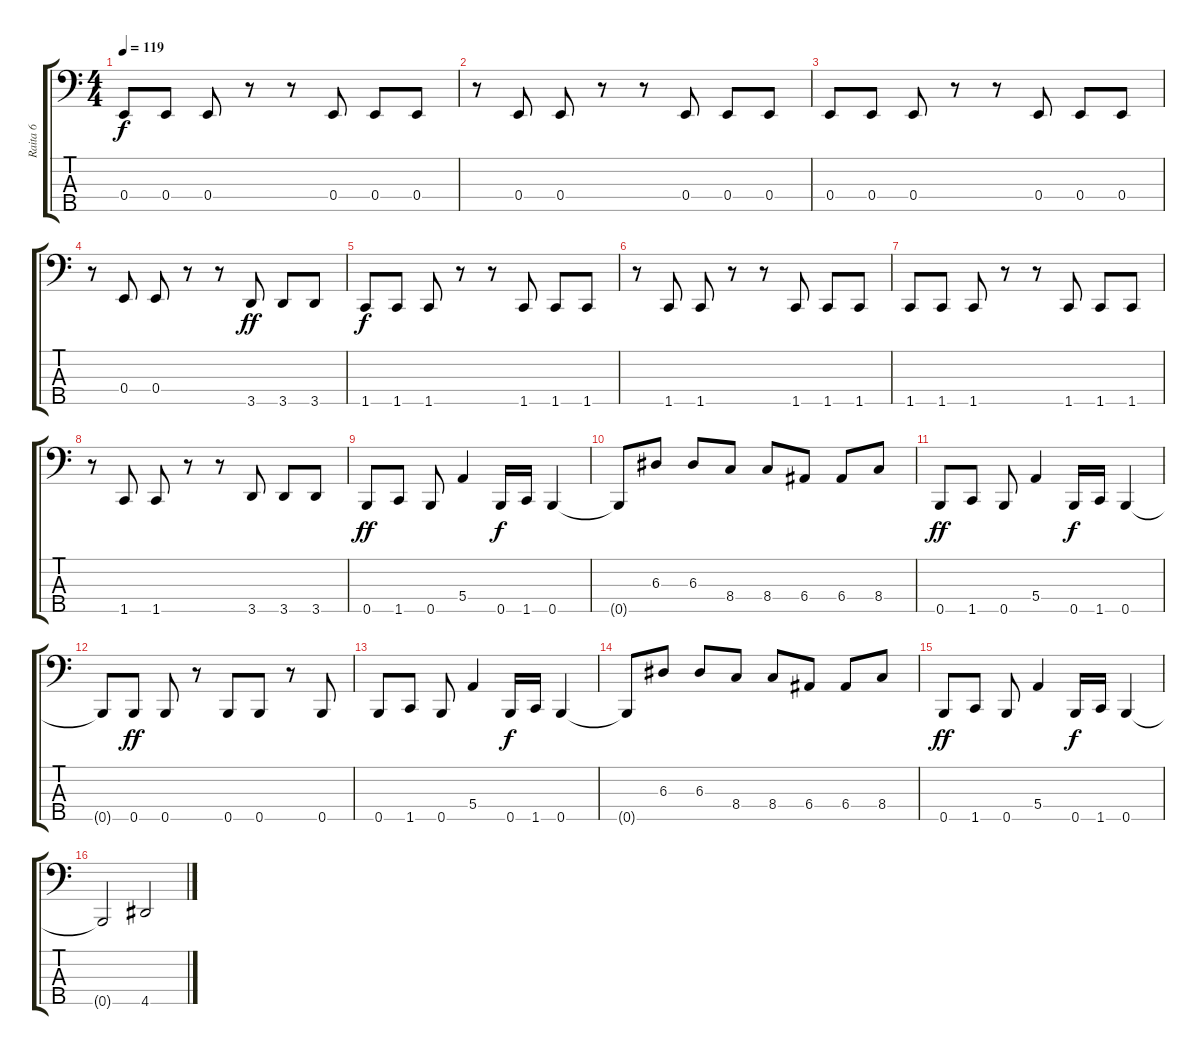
\track ("Raita 6" "Raita 6") {instrument electricbasspick}
\staff {score tabs}
\tuning (G2 D2 A1 E1 B0) {hide}
\ts (4 4)
\tempo 119
\clef f4
\ks c
0.4.8{dy f} 0.4.8 0.4.8 r.8 r.8 0.4.8 0.4.8 0.4.8 |
r.8 0.4.8 0.4.8 r.8 r.8 0.4.8 0.4.8 0.4.8 |
0.4.8 0.4.8 0.4.8 r.8 r.8 0.4.8 0.4.8 0.4.8 |
r.8 0.4.8 0.4.8 r.8 r.8 3.5.8{dy ff} 3.5.8 3.5.8 |
1.5.8{dy f} 1.5.8 1.5.8 r.8 r.8 1.5.8 1.5.8 1.5.8 |
r.8 1.5.8 1.5.8 r.8 r.8 1.5.8 1.5.8 1.5.8 |
1.5.8 1.5.8 1.5.8 r.8 r.8 1.5.8 1.5.8 1.5.8 |
r.8 1.5.8 1.5.8 r.8 r.8 3.5.8 3.5.8 3.5.8 |
0.5.8{dy ff} 1.5.8 0.5.8 5.4.4 0.5.16{dy f} 1.5.16 0.5.4 |
0.5{t}.8 6.3.8 6.3.8 8.4.8 8.4.8 6.4.8 6.4.8 8.4.8 |
0.5.8{dy ff} 1.5.8 0.5.8 5.4.4 0.5.16{dy f} 1.5.16 0.5.4 |
0.5{t}.8 0.5.8{dy ff} 0.5.8 r.8 0.5.8 0.5.8 r.8 0.5.8 |
0.5.8 1.5.8 0.5.8 5.4.4 0.5.16{dy f} 1.5.16 0.5.4 |
0.5{t}.8 6.3.8 6.3.8 8.4.8 8.4.8 6.4.8 6.4.8 8.4.8 |
0.5.8{dy ff} 1.5.8 0.5.8 5.4.4 0.5.16{dy f} 1.5.16 0.5.4 |
0.5{t}.2 4.5.2
